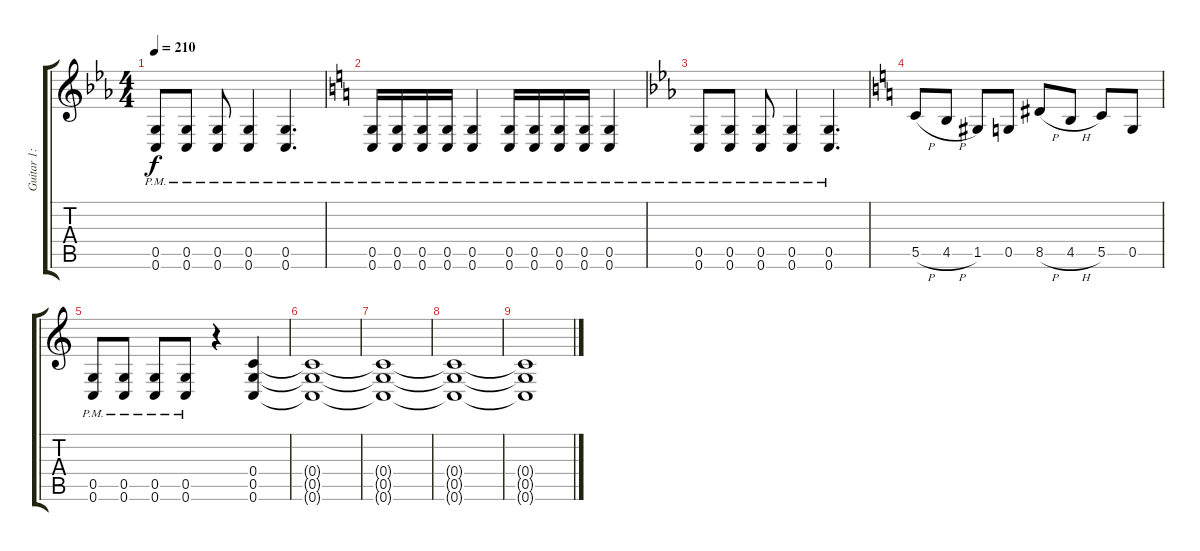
\track ("Guitar 1: Simon" "Guitar 1: ") {instrument overdrivenguitar}
\staff {score tabs}
\tuning (D4 A3 F3 C3 G2 C2) {hide}
\ts (4 4)
\tempo 210
\clef g2
\ks cminor
(0.5{pm} 0.6{pm}).8{dy f} (0.5{pm} 0.6{pm}).8 (0.5{pm} 0.6{pm}).8 (0.5{pm} 0.6{pm}).4 (0.5{pm} 0.6{pm}).4{d} |
\ks c
(0.5{pm} 0.6{pm}).16 (0.5{pm} 0.6{pm}).16 (0.5{pm} 0.6{pm}).16 (0.5{pm} 0.6{pm}).16 (0.5{pm} 0.6{pm}).4 (0.5{pm} 0.6{pm}).16 (0.5{pm} 0.6{pm}).16 (0.5{pm} 0.6{pm}).16 (0.5{pm} 0.6{pm}).16 (0.5{pm} 0.6{pm}).4 |
\ks cminor
(0.5{pm} 0.6{pm}).8 (0.5{pm} 0.6{pm}).8 (0.5{pm} 0.6{pm}).8 (0.5{pm} 0.6{pm}).4 (0.5{pm} 0.6{pm}).4{d} |
\ks c
5.5{h}.8 4.5{h}.8 1.5.8 0.5.8 8.5{h}.8 4.5{h}.8 5.5.8 0.5.8 |
(0.5{pm} 0.6).8 (0.5{pm} 0.6).8 (0.5{pm} 0.6).8 (0.5{pm} 0.6).8 r.4 (0.4 0.5 0.6).4 |
(0.4{t} 0.5{t} 0.6{t}).1{volume 0} |
(0.4{t} 0.5{t} 0.6{t}).1 |
(0.4{t} 0.5{t} 0.6{t}).1 |
(0.4{t} 0.5{t} 0.6{t}).1
